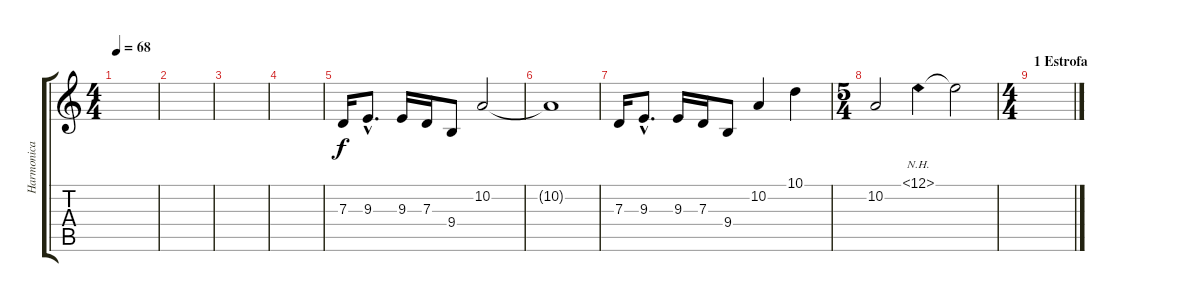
\track ("Harmonica" "Harmonica") {instrument harmonica}
\staff {score tabs}
\tuning (E4 B3 G3 D3 A2 E2) {hide}
\ts (4 4)
\tempo 68
\clef g2
\ks c
|
|
|
|
7.3.16 9.3{hac}.8{d} 9.3.16 7.3.16 9.4.8 10.2.2 |
10.2{t}.1 |
7.3.16 9.3{hac}.8{d} 9.3.16 7.3.16 9.4.8 10.2.4 10.1.4 |
\ts (5 4)
10.2.2 12.1{nh}.4{volume 5} 12.1{t}.2 |
\ts (4 4)
\section ("" "1 Estrofa")
